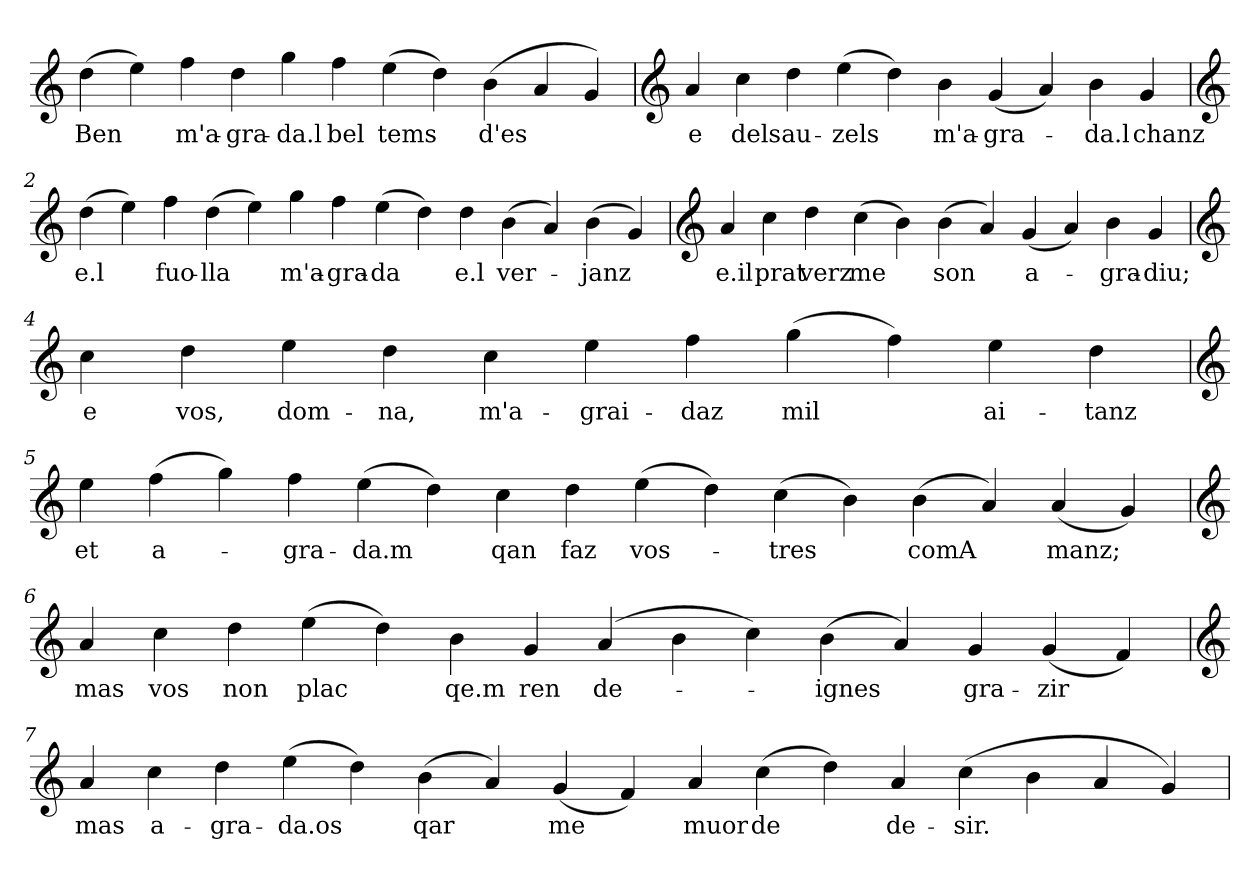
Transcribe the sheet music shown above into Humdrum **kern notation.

**kern	**text
*part1	*part1
*staff1	*staff1
*clefG2	*
=	=
(4dd	Ben
4ee)	.
4ff	m'a-
4dd	-gra-
4gg	-da.l
4ff	bel
(4ee	tems
4dd)	.
(4b	d'es
4a	.
4g)	.
=1	=1
*clefG2	*
4a	e
4cc	dels
4dd	au-
(4ee	-zels
4dd)	.
4b	m'a-
(4g	-gra-
4a)	.
4b	-da.l
4g	chanz
=2	=2
*clefG2	*
(4dd	e.l
4ee)	.
4ff	fuo-
(4dd	-lla
4ee)	.
4gg	m'a-
4ff	-gra-
(4ee	-da
4dd)	.
4dd	e.l
(4b	ver-
4a)	.
(4b	-janz
4g)	.
=3	=3
*clefG2	*
4a	e.il
4cc	prat
4dd	verz
(4cc	me
4b)	.
(4b	son
4a)	.
(4g	a-
4a)	.
4b	-gra-
4g	-diu;
=4	=4
*clefG2	*
4cc	e
4dd	vos,
4ee	dom-
4dd	-na,
4cc	m'a-
4ee	-grai-
4ff	-daz
(4gg	mil
4ff)	.
4ee	ai-
4dd	-tanz
=5	=5
*clefG2	*
4ee	et
(4ff	a-
4gg)	.
4ff	-gra-
(4ee	-da.m
4dd)	.
4cc	qan
4dd	faz
(4ee	vos-
4dd)	.
(4cc	-tres
4b)	.
(4b	comA
4a)	.
(4a	-manz;
4g)	.
=6	=6
*clefG2	*
4a	mas
4cc	vos
4dd	non
(4ee	plac
4dd)	.
4b	qe.m
4g	ren
(4a	de-
4b	.
4cc)	.
(4b	-ignes
4a)	.
4g	gra-
(4g	-zir
4f)	.
=7	=7
*clefG2	*
4a	mas
4cc	a-
4dd	-gra-
(4ee	-da.os
4dd)	.
(4b	qar
4a)	.
(4g	me
4f)	.
4a	muor
(4cc	de
4dd)	.
4a	de-
(4cc	-sir.
4b	.
4a	.
4g)	.
=	=
*-	*-
